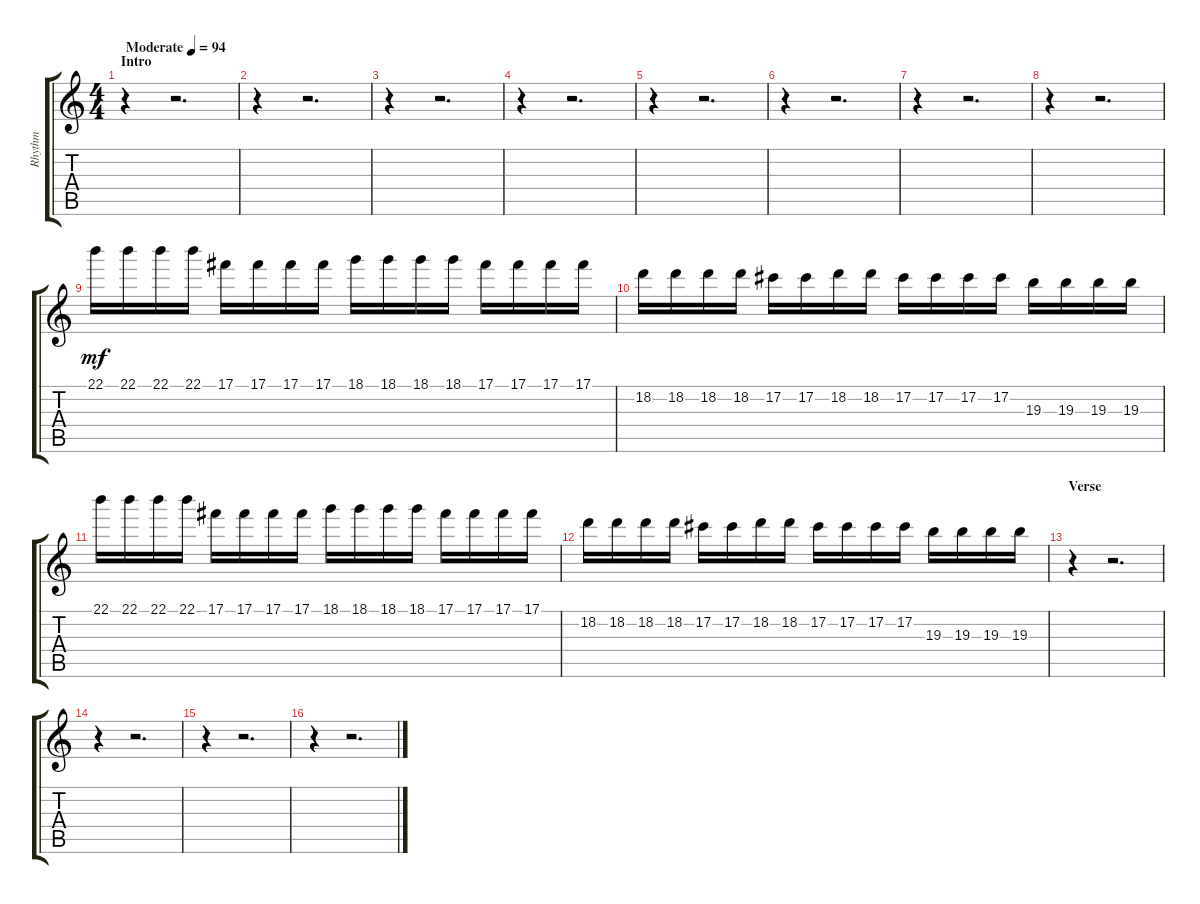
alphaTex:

\track ("Rhythm" "Rhythm") {instrument distortionguitar}
\staff {score tabs}
\tuning (Db4 Ab3 E3 B2 Gb2 B1) {hide}
\ts (4 4)
\section ("" "Intro")
\tempo (94 "Moderate")
\clef g2
\ks c
r.4{dy mf instrument distortionguitar} r.2{d} |
r.4 r.2{d} |
r.4 r.2{d} |
r.4 r.2{d} |
r.4 r.2{d} |
r.4 r.2{d} |
r.4 r.2{d} |
r.4 r.2{d} |
22.1.16 22.1.16 22.1.16 22.1.16 17.1.16 17.1.16 17.1.16 17.1.16 18.1.16 18.1.16 18.1.16 18.1.16 17.1.16 17.1.16 17.1.16 17.1.16 |
18.2.16 18.2.16 18.2.16 18.2.16 17.2.16 17.2.16 18.2.16 18.2.16 17.2.16 17.2.16 17.2.16 17.2.16 19.3.16 19.3.16 19.3.16 19.3.16 |
22.1.16 22.1.16 22.1.16 22.1.16 17.1.16 17.1.16 17.1.16 17.1.16 18.1.16 18.1.16 18.1.16 18.1.16 17.1.16 17.1.16 17.1.16 17.1.16 |
18.2.16 18.2.16 18.2.16 18.2.16 17.2.16 17.2.16 18.2.16 18.2.16 17.2.16 17.2.16 17.2.16 17.2.16 19.3.16 19.3.16 19.3.16 19.3.16 |
\section ("" "Verse")
r.4 r.2{d} |
r.4 r.2{d} |
r.4 r.2{d} |
r.4 r.2{d}
